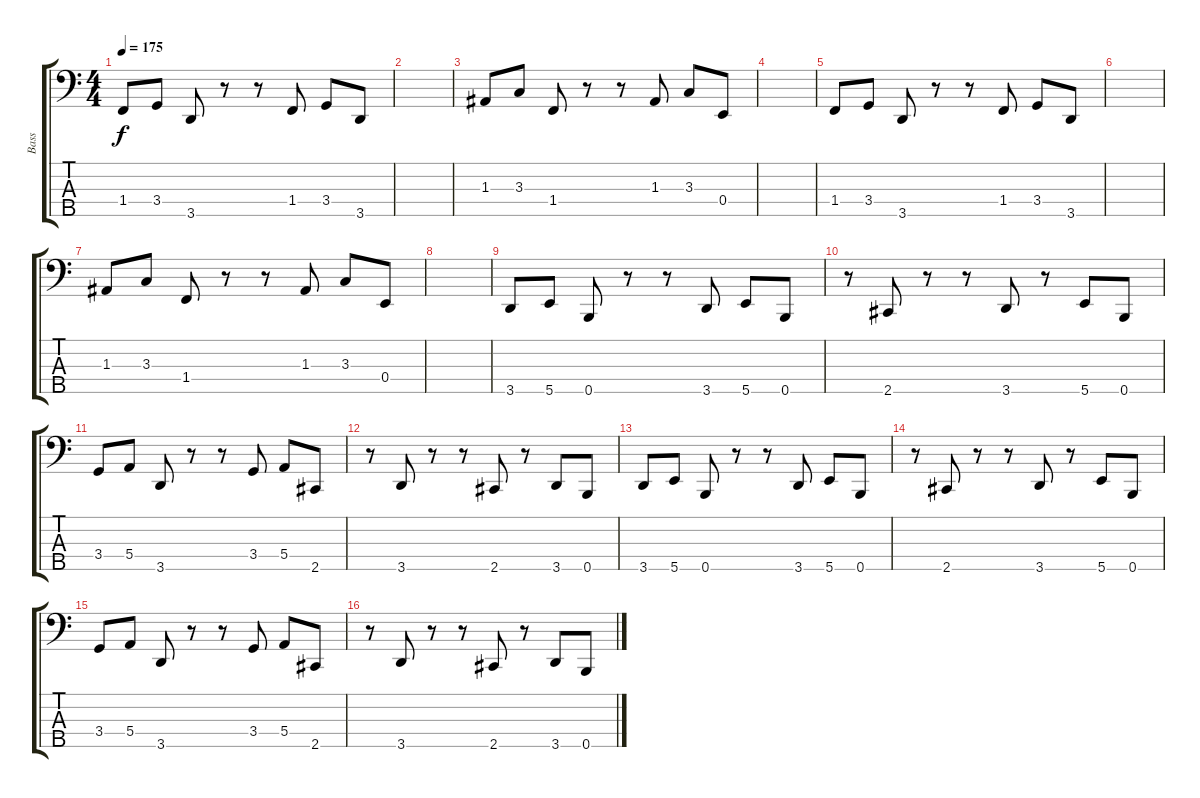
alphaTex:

\track ("Bass" "Bass") {instrument electricbassfinger}
\staff {score tabs}
\tuning (G2 D2 A1 E1 B0) {hide}
\ts (4 4)
\tempo 175
\clef f4
\ks c
1.4.8{dy f} 3.4.8 3.5.8 r.8 r.8 1.4.8 3.4.8 3.5.8 |
|
1.3.8 3.3.8 1.4.8 r.8 r.8 1.3.8 3.3.8 0.4.8 |
|
1.4.8 3.4.8 3.5.8 r.8 r.8 1.4.8 3.4.8 3.5.8 |
|
1.3.8 3.3.8 1.4.8 r.8 r.8 1.3.8 3.3.8 0.4.8 |
|
3.5.8 5.5.8 0.5.8 r.8 r.8 3.5.8 5.5.8 0.5.8 |
r.8 2.5.8 r.8 r.8 3.5.8 r.8 5.5.8 0.5.8 |
3.4.8 5.4.8 3.5.8 r.8 r.8 3.4.8 5.4.8 2.5.8 |
r.8 3.5.8 r.8 r.8 2.5.8 r.8 3.5.8 0.5.8 |
3.5.8 5.5.8 0.5.8 r.8 r.8 3.5.8 5.5.8 0.5.8 |
r.8 2.5.8 r.8 r.8 3.5.8 r.8 5.5.8 0.5.8 |
3.4.8 5.4.8 3.5.8 r.8 r.8 3.4.8 5.4.8 2.5.8 |
r.8 3.5.8 r.8 r.8 2.5.8 r.8 3.5.8 0.5.8
